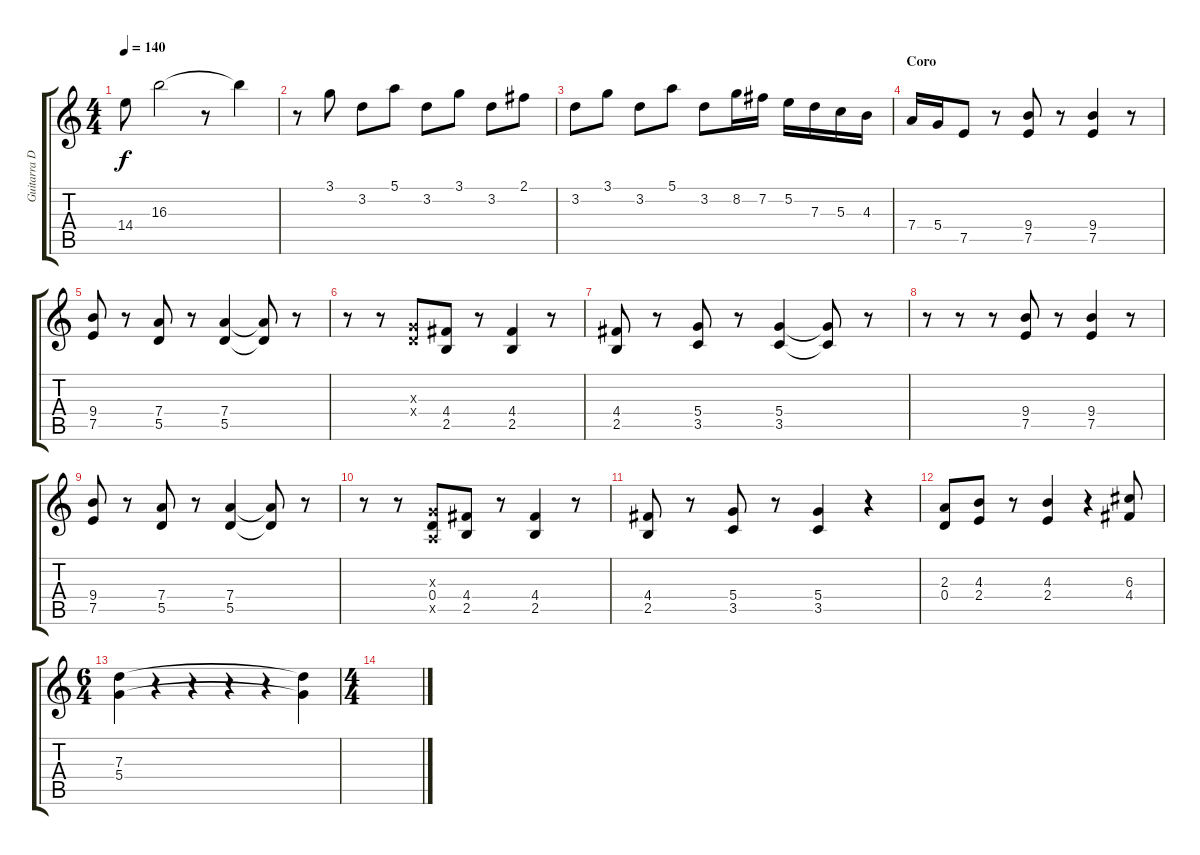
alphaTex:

\track ("Guitarra Dist" "Guitarra D") {instrument distortionguitar}
\staff {score tabs}
\tuning (E4 B3 G3 D3 A2 E2) {hide}
\ts (4 4)
\tempo 140
\clef g2
\ks c
14.4.8{dy f} 16.3.2 r.8 16.3{t}.4 |
r.8{volume 13} 3.1.8 3.2.8 5.1.8 3.2.8 3.1.8 3.2.8 2.1.8 |
3.2.8 3.1.8 3.2.8 5.1.8 3.2.8 8.2.16 7.2.16 5.2.16 7.3.16 5.3.16 4.3.16 |
\section ("" "Coro")
7.4.16 5.4.16 7.5.8 r.8 (9.4 7.5).8{volume 8} r.8 (9.4 7.5).4 r.8 |
\section ("" "")
(9.4 7.5).8 r.8 (7.4 5.5).8 r.8 (7.4 5.5).4 (7.4{t} 5.5{t}).8 r.8 |
r.8 r.8 (0.3{x} 0.4{x}).8 (4.4 2.5).8 r.8 (4.4 2.5).4 r.8 |
(4.4 2.5).8 r.8 (5.4 3.5).8 r.8 (5.4 3.5).4 (5.4{t} 3.5{t}).8 r.8 |
r.8 r.8 r.8 (9.4 7.5).8 r.8 (9.4 7.5).4 r.8 |
(9.4 7.5).8 r.8 (7.4 5.5).8 r.8 (7.4 5.5).4 (7.4{t} 5.5{t}).8 r.8 |
r.8 r.8 (0.3{x} 0.4 0.5{x}).8 (4.4 2.5).8 r.8 (4.4 2.5).4 r.8 |
(4.4 2.5).8 r.8 (5.4 3.5).8 r.8 (5.4 3.5).4 r.4 |
(2.3 0.4).8 (4.3 2.4).8 r.8 (4.3 2.4).4 r.4 (6.3 4.4).8 |
\ts (6 4)
(7.3 5.4).4{volume 6} r.4 r.4 r.4{volume 13} r.4 (7.3{t} 5.4{t}).4 |
\ts (4 4)
